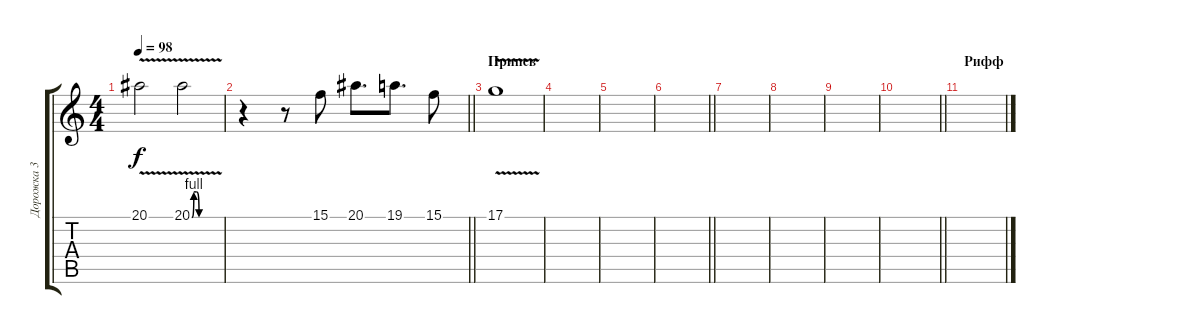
\track ("Дорожка 3" "Дорожка 3") {instrument flute}
\staff {score tabs}
\tuning (D4 A3 F3 C3 G2 D2) {hide}
\ts (4 4)
\tempo 98
\clef g2
\ks c
20.1{v}.2{dy f} 20.1{be (custom 0 0 4 4 10 4 15 0 30 0 60 0) v}.2 |
\barLineRight lightlight
r.4 r.8 15.1.8 20.1.8{d} 19.1.8{d} 15.1.8 |
\section ("" "Припев")
17.1{v}.1 |
|
|
\barLineRight lightlight
|
|
|
|
\barLineRight lightlight
|
\section ("" "Рифф")
